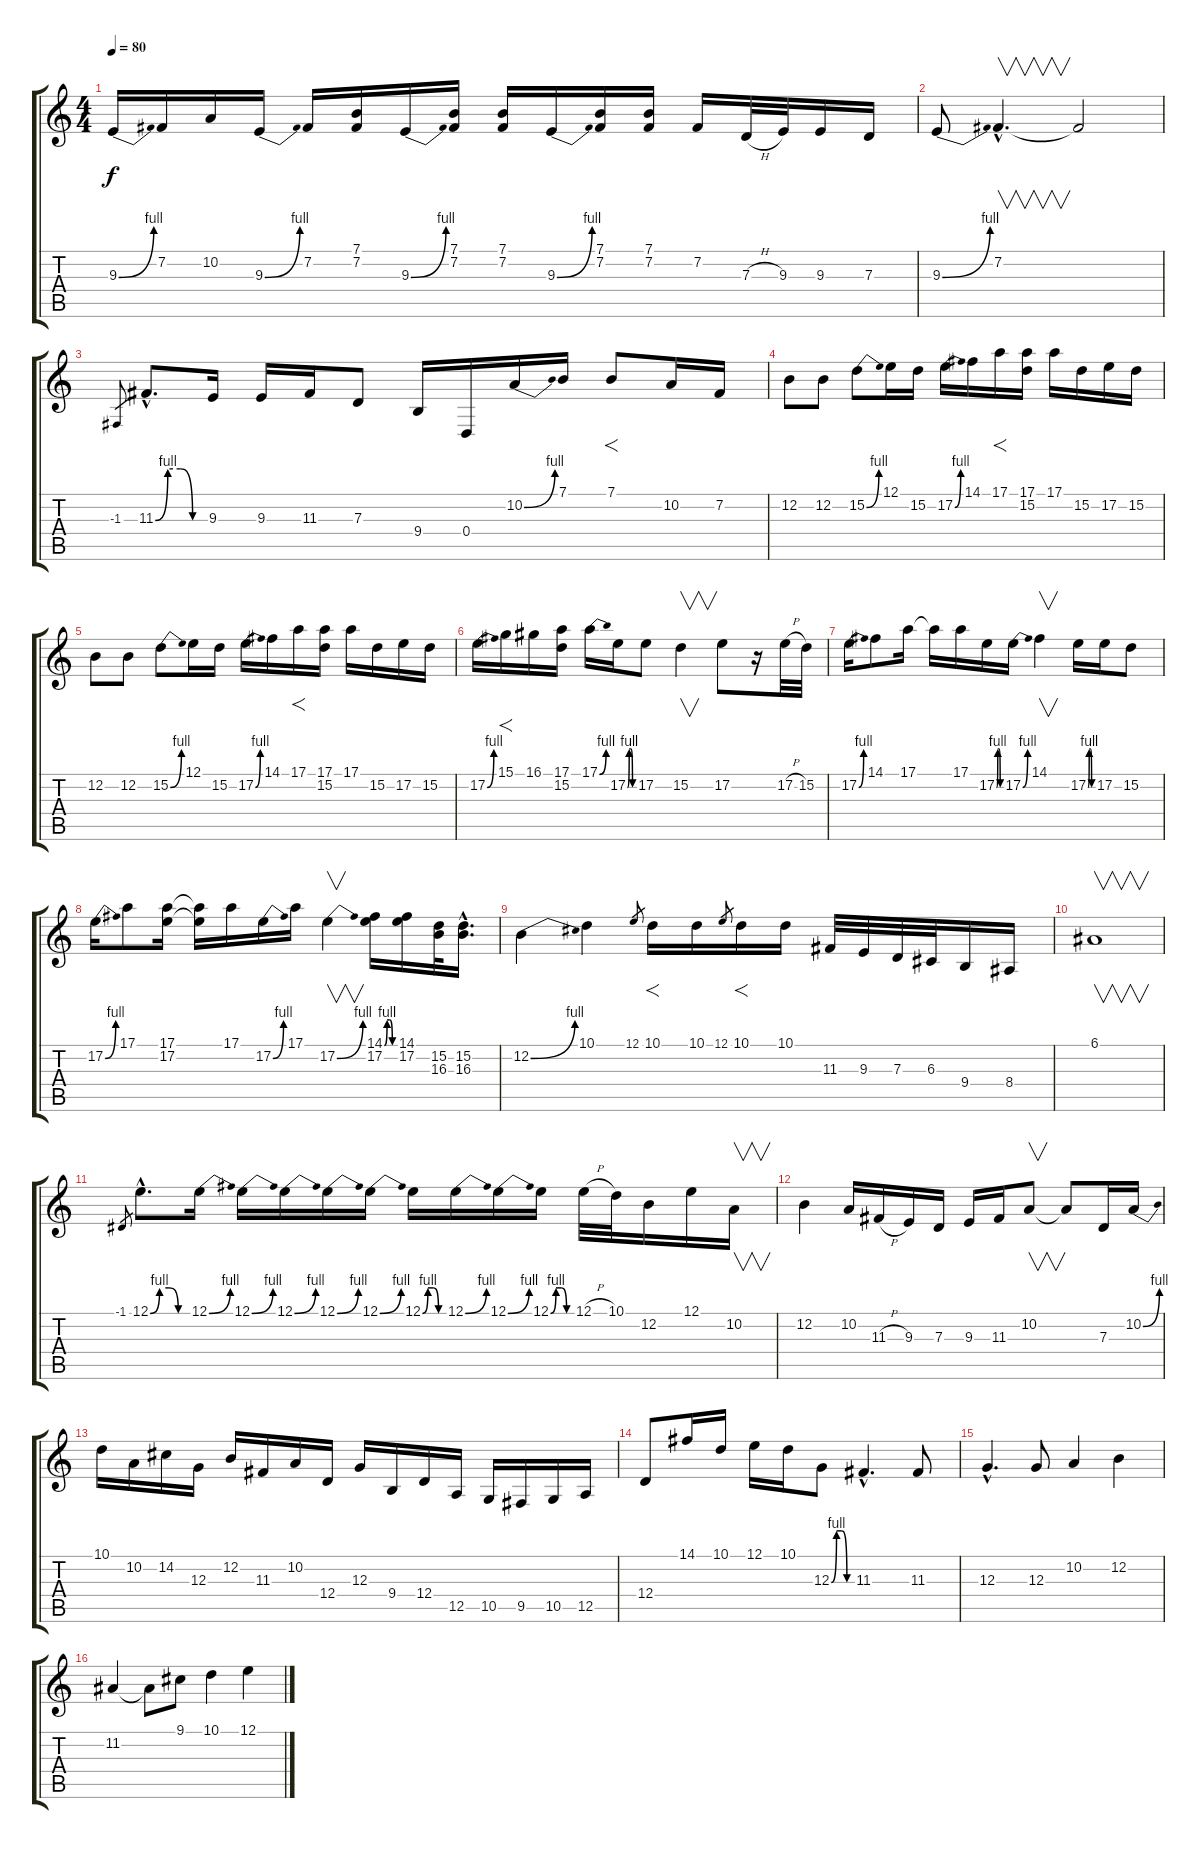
\track "" {instrument trombone}
\staff {score tabs}
\tuning (E4 B3 G3 D3 A2 E2) {hide}
\ts (4 4)
\tempo 80
\clef g2
\ks c
9.3{be (bend 0 0 60 4)}.16{dy f} 7.2.16 10.2.16 9.3{be (bend 0 0 60 4)}.16 7.2.16 (7.1 7.2).16 9.3{be (bend 0 0 60 4)}.16 (7.1 7.2).16 (7.1 7.2).16 9.3{be (bend 0 0 60 4)}.16 (7.1 7.2).16 (7.1 7.2).16 7.2.16 7.3{h}.32 9.3.32 9.3.16 7.3.16 |
9.3{be (bend 0 0 60 4)}.8 7.2{hac}.4{v d} 7.2{t}.2 |
-1.3.8{gr} 11.3{be (custom 0 0 15 4 30 4 45 0 60 0) hac}.8{d} 9.3.16 9.3.16 11.3.16 7.3.8 9.4.16 0.4.16 10.2{be (bend 0 0 60 4)}.16 7.1.16 7.1.8{f} 10.2.16 7.2.16 |
12.2.8 12.2.8 15.2{be (bend 0 0 60 4)}.8 12.1.16 15.2.16 17.2{be (bend 0 0 60 4)}.16 14.1.16 17.1.16{f} (17.1 15.2).16 17.1.16 15.2.16 17.2.16 15.2.16 |
12.2.8 12.2.8 15.2{be (bend 0 0 60 4)}.8 12.1.16 15.2.16 17.2{be (bend 0 0 60 4)}.16 14.1.16 17.1.16{f} (17.1 15.2).16 17.1.16 15.2.16 17.2.16 15.2.16 |
17.2{be (bend 0 0 60 4)}.16 15.1.16{f} 16.1.16 (17.1 15.2).16 17.1{be (bend 0 0 60 4)}.16 17.2{be (custom 0 0 15 4 30 4 45 0 60 0)}.16 17.2.8 15.2.4{v} 17.2.8 r.16 17.2{h}.32 15.2.32 |
17.2{be (bend 0 0 60 4)}.16 14.1.8 17.1.16 17.1{t}.16 17.1.16 17.2{be (custom 0 0 15 4 30 4 45 0 60 0)}.16 17.2{be (bend 0 0 60 4)}.16 14.1.4{v} 17.2{be (custom 0 0 15 4 30 4 45 0 60 0)}.16 17.2.16 15.2.8 |
17.2{be (bend 0 0 60 4)}.16 17.1.8 (17.1 17.2).16 (17.1{t} 17.2{t}).16 17.1.16 17.2{be (bend 0 0 60 4)}.16 17.1.16 17.2{be (bend 0 0 60 4)}.4{v} (14.1{be (custom 0 0 15 4 30 4 45 0 60 0)} 17.2).16 (14.1 17.2).16 (15.2 16.3).32 (15.2{hac} 16.3{hac}).16{d} |
12.2{be (bend 0 0 60 4)}.4 10.1.4 12.1.8{gr} 10.1.16{f} 10.1.16 12.1.8{gr} 10.1.16{f} 10.1.16 11.3.32 9.3.32 7.3.32 6.3.32 9.4.16 8.4.16 |
6.1.1{v} |
-1.1.8{gr} 12.1{be (custom 0 0 15 4 30 4 45 0 60 0) hac}.8{d} 12.1{be (bend 0 0 60 4)}.16 12.1{be (bend 0 0 60 4)}.16 12.1{be (bend 0 0 60 4)}.16 12.1{be (bend 0 0 60 4)}.16 12.1{be (bend 0 0 60 4)}.16 12.1{be (custom 0 0 15 4 30 4 45 0 60 0)}.16 12.1{be (bend 0 0 60 4)}.16 12.1{be (bend 0 0 60 4)}.16 12.1{be (custom 0 0 15 4 30 4 45 0 60 0)}.16 12.1{h}.32 10.1.32 12.2.16 12.1.16 10.2.16{v} |
12.2.4 10.2.16 11.3{h}.16 9.3.16 7.3.16 9.3.16 11.3.16 10.2.8{v} 10.2{t}.8 7.3.16 10.2{be (bend 0 0 60 4)}.16 |
10.1.16 10.2.16 14.2.16 12.3.16 12.2.16 11.3.16 10.2.16 12.4.16 12.3.16 9.4.16 12.4.16 12.5.16 10.5.16 9.5.16 10.5.16 12.5.16 |
12.4.8 14.1.16 10.1.16 12.1.16 10.1.16 12.3{be (custom 0 0 15 4 30 4 45 0 60 0)}.8 11.3{hac}.4{d} 11.3.8 |
12.3{hac}.4{d} 12.3.8 10.2.4 12.2.4 |
11.2.4 11.2{t}.8 9.1.8 10.1.4 12.1.4
